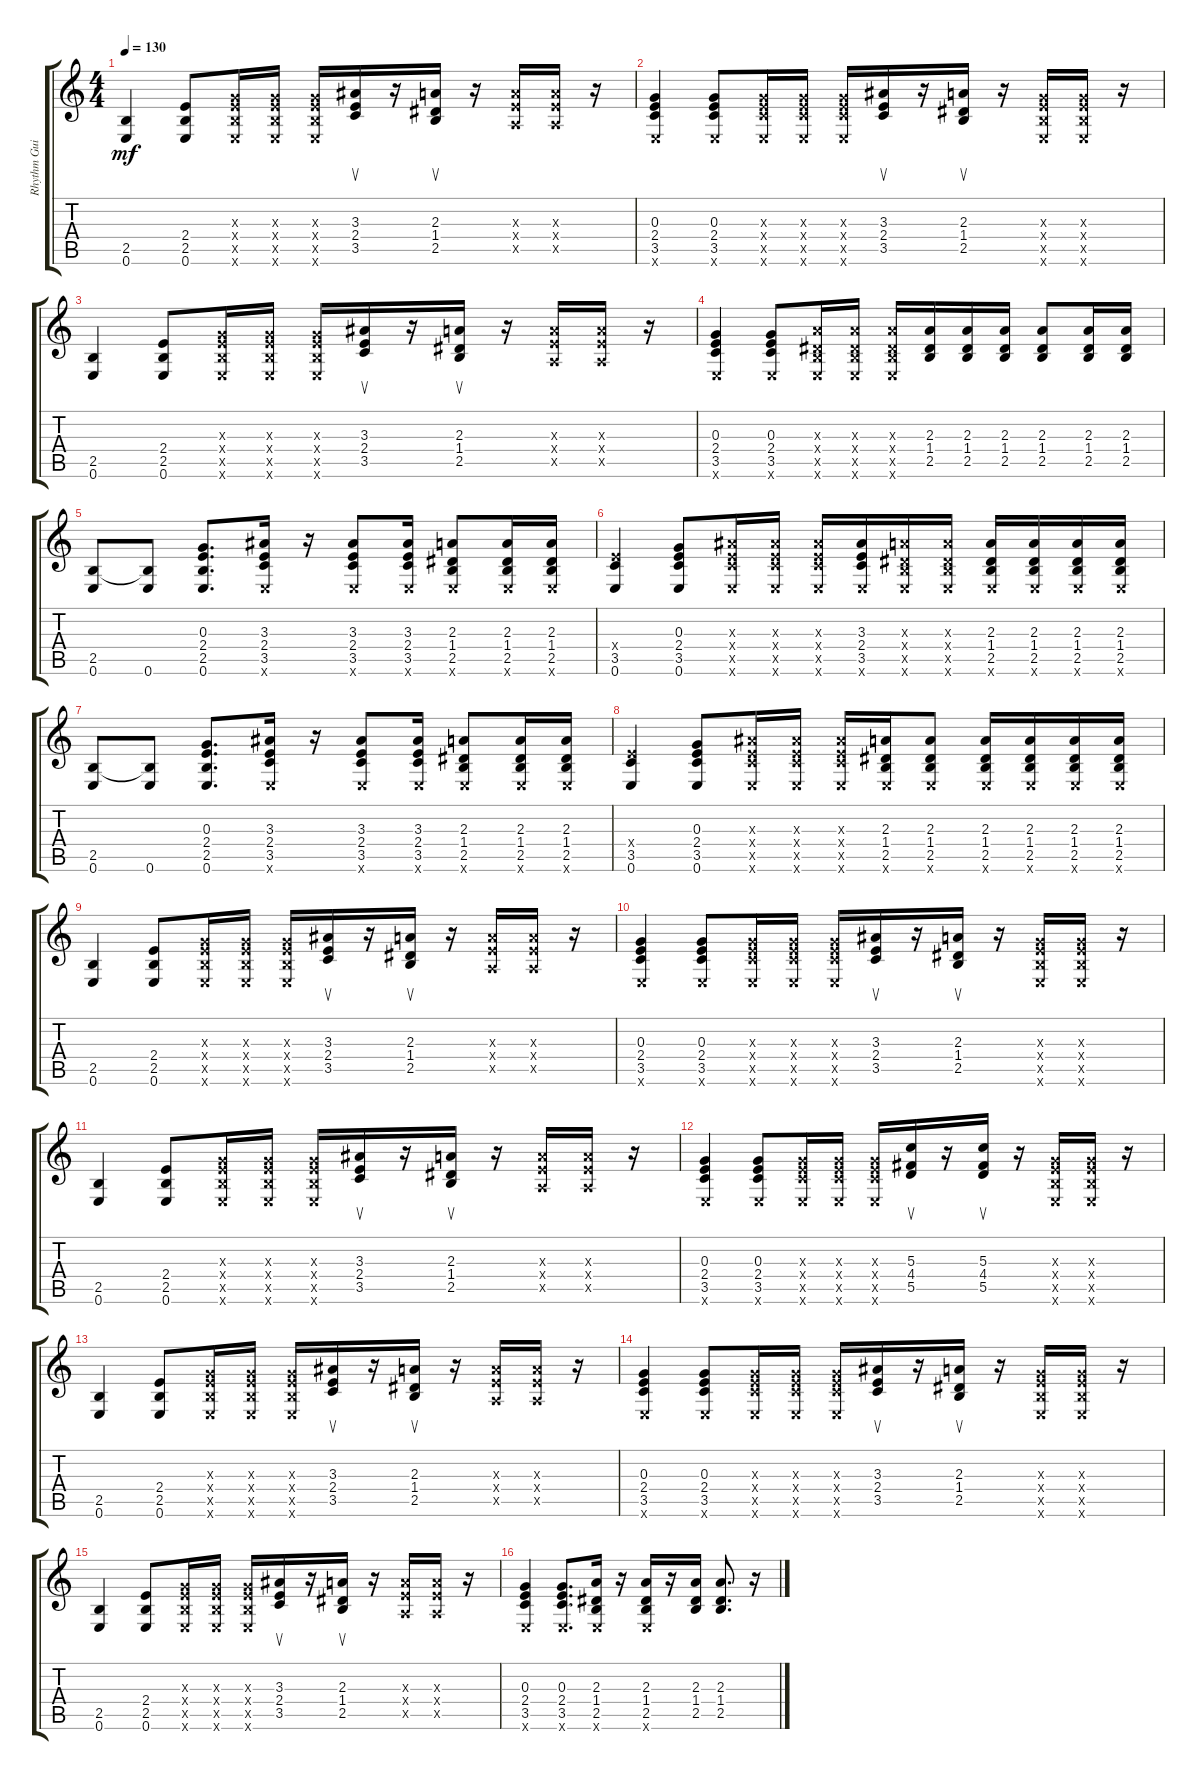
\track ("Rhythm Guitar" "Rhythm Gui") {instrument acousticguitarnylon}
\staff {score tabs}
\tuning (E4 B3 G3 D3 A2 E2) {hide}
\ts (4 4)
\tempo 130
\clef g2
\ks c
(2.5 0.6).4{dy mf} (2.4 2.5 0.6).8 (0.3{x} 2.4{x} 2.5{x} 0.6{x}).16 (0.3{x} 2.4{x} 2.5{x} 0.6{x}).16 (0.3{x} 2.4{x} 2.5{x} 0.6{x}).16 (3.3 2.4 3.5).16{su} r.16 (2.3 1.4 2.5).16{su} r.16 (2.3{x} 2.4{x} 0.5{x}).16 (2.3{x} 2.4{x} 0.5{x}).16 r.16 |
(0.3 2.4 3.5 0.6{x}).4 (0.3 2.4 3.5 0.6{x}).8 (0.3{x} 2.4{x} 3.5{x} 0.6{x}).16 (0.3{x} 2.4{x} 3.5{x} 0.6{x}).16 (0.3{x} 2.4{x} 3.5{x} 0.6{x}).16 (3.3 2.4 3.5).16{su} r.16 (2.3 1.4 2.5).16{su} r.16 (0.3{x} 2.4{x} 2.5{x} 0.6{x}).16 (0.3{x} 2.4{x} 2.5{x} 0.6{x}).16 r.16 |
(2.5 0.6).4 (2.4 2.5 0.6).8 (0.3{x} 2.4{x} 2.5{x} 0.6{x}).16 (0.3{x} 2.4{x} 2.5{x} 0.6{x}).16 (0.3{x} 2.4{x} 2.5{x} 0.6{x}).16 (3.3 2.4 3.5).16{su} r.16 (2.3 1.4 2.5).16{su} r.16 (2.3{x} 2.4{x} 0.5{x}).16 (2.3{x} 2.4{x} 0.5{x}).16 r.16 |
(0.3 2.4 3.5 0.6{x}).4 (0.3 2.4 3.5 0.6{x}).8 (2.3{x} 1.4{x} 2.5{x} 0.6{x}).16 (2.3{x} 1.4{x} 2.5{x} 0.6{x}).16 (2.3{x} 1.4{x} 2.5{x} 0.6{x}).16 (2.3 1.4 2.5).16 (2.3 1.4 2.5).16 (2.3 1.4 2.5).16 (2.3 1.4 2.5).8 (2.3 1.4 2.5).16 (2.3 1.4 2.5).16 |
(2.5 0.6).8 (2.5{t} 0.6).8 (0.3 2.4 2.5 0.6).8{d} (3.3 2.4 3.5 0.6{x}).16 r.16 (3.3 2.4 3.5 0.6{x}).8 (3.3 2.4 3.5 0.6{x}).16 (2.3 1.4 2.5 0.6{x}).8 (2.3 1.4 2.5 0.6{x}).16 (2.3 1.4 2.5 0.6{x}).16 |
(2.4{x} 3.5 0.6).4 (0.3 2.4 3.5 0.6).8 (3.3{x} 2.4{x} 3.5{x} 0.6{x}).16 (3.3{x} 2.4{x} 3.5{x} 0.6{x}).16 (3.3{x} 2.4{x} 3.5{x} 0.6{x}).16 (3.3 2.4 3.5 0.6{x}).16 (2.3{x} 1.4{x} 2.5{x} 0.6{x}).16 (2.3{x} 1.4{x} 2.5{x} 0.6{x}).16 (2.3 1.4 2.5 0.6{x}).16 (2.3 1.4 2.5 0.6{x}).16 (2.3 1.4 2.5 0.6{x}).16 (2.3 1.4 2.5 0.6{x}).16 |
(2.5 0.6).8 (2.5{t} 0.6).8 (0.3 2.4 2.5 0.6).8{d} (3.3 2.4 3.5 0.6{x}).16 r.16 (3.3 2.4 3.5 0.6{x}).8 (3.3 2.4 3.5 0.6{x}).16 (2.3 1.4 2.5 0.6{x}).8 (2.3 1.4 2.5 0.6{x}).16 (2.3 1.4 2.5 0.6{x}).16 |
(2.4{x} 3.5 0.6).4 (0.3 2.4 3.5 0.6).8 (3.3{x} 2.4{x} 3.5{x} 0.6{x}).16 (3.3{x} 2.4{x} 3.5{x} 0.6{x}).16 (3.3{x} 2.4{x} 3.5{x} 0.6{x}).16 (2.3 1.4 2.5 0.6{x}).16 (2.3 1.4 2.5 0.6{x}).8 (2.3 1.4 2.5 0.6{x}).16 (2.3 1.4 2.5 0.6{x}).16 (2.3 1.4 2.5 0.6{x}).16 (2.3 1.4 2.5 0.6{x}).16 |
(2.5 0.6).4 (2.4 2.5 0.6).8 (0.3{x} 2.4{x} 2.5{x} 0.6{x}).16 (0.3{x} 2.4{x} 2.5{x} 0.6{x}).16 (0.3{x} 2.4{x} 2.5{x} 0.6{x}).16 (3.3 2.4 3.5).16{su} r.16 (2.3 1.4 2.5).16{su} r.16 (2.3{x} 2.4{x} 0.5{x}).16 (2.3{x} 2.4{x} 0.5{x}).16 r.16 |
(0.3 2.4 3.5 0.6{x}).4 (0.3 2.4 3.5 0.6{x}).8 (0.3{x} 2.4{x} 3.5{x} 0.6{x}).16 (0.3{x} 2.4{x} 3.5{x} 0.6{x}).16 (0.3{x} 2.4{x} 3.5{x} 0.6{x}).16 (3.3 2.4 3.5).16{su} r.16 (2.3 1.4 2.5).16{su} r.16 (0.3{x} 2.4{x} 2.5{x} 0.6{x}).16 (0.3{x} 2.4{x} 2.5{x} 0.6{x}).16 r.16 |
(2.5 0.6).4 (2.4 2.5 0.6).8 (0.3{x} 2.4{x} 2.5{x} 0.6{x}).16 (0.3{x} 2.4{x} 2.5{x} 0.6{x}).16 (0.3{x} 2.4{x} 2.5{x} 0.6{x}).16 (3.3 2.4 3.5).16{su} r.16 (2.3 1.4 2.5).16{su} r.16 (2.3{x} 2.4{x} 0.5{x}).16 (2.3{x} 2.4{x} 0.5{x}).16 r.16 |
(0.3 2.4 3.5 0.6{x}).4 (0.3 2.4 3.5 0.6{x}).8 (0.3{x} 2.4{x} 3.5{x} 0.6{x}).16 (0.3{x} 2.4{x} 3.5{x} 0.6{x}).16 (0.3{x} 2.4{x} 3.5{x} 0.6{x}).16 (5.3 4.4 5.5).16{su} r.16 (5.3 4.4 5.5).16{su} r.16 (0.3{x} 2.4{x} 2.5{x} 0.6{x}).16 (0.3{x} 2.4{x} 2.5{x} 0.6{x}).16 r.16 |
(2.5 0.6).4 (2.4 2.5 0.6).8 (0.3{x} 2.4{x} 2.5{x} 0.6{x}).16 (0.3{x} 2.4{x} 2.5{x} 0.6{x}).16 (0.3{x} 2.4{x} 2.5{x} 0.6{x}).16 (3.3 2.4 3.5).16{su} r.16 (2.3 1.4 2.5).16{su} r.16 (2.3{x} 2.4{x} 0.5{x}).16 (2.3{x} 2.4{x} 0.5{x}).16 r.16 |
(0.3 2.4 3.5 0.6{x}).4 (0.3 2.4 3.5 0.6{x}).8 (0.3{x} 2.4{x} 3.5{x} 0.6{x}).16 (0.3{x} 2.4{x} 3.5{x} 0.6{x}).16 (0.3{x} 2.4{x} 3.5{x} 0.6{x}).16 (3.3 2.4 3.5).16{su} r.16 (2.3 1.4 2.5).16{su} r.16 (0.3{x} 2.4{x} 2.5{x} 0.6{x}).16 (0.3{x} 2.4{x} 2.5{x} 0.6{x}).16 r.16 |
(2.5 0.6).4 (2.4 2.5 0.6).8 (0.3{x} 2.4{x} 2.5{x} 0.6{x}).16 (0.3{x} 2.4{x} 2.5{x} 0.6{x}).16 (0.3{x} 2.4{x} 2.5{x} 0.6{x}).16 (3.3 2.4 3.5).16{su} r.16 (2.3 1.4 2.5).16{su} r.16 (2.3{x} 2.4{x} 0.5{x}).16 (2.3{x} 2.4{x} 0.5{x}).16 r.16 |
(0.3 2.4 3.5 0.6{x}).4 (0.3 2.4 3.5 0.6{x}).8{d} (2.3 1.4 2.5 0.6{x}).16 r.16 (2.3 1.4 2.5 0.6{x}).16 r.16 (2.3 1.4 2.5).16 (2.3 1.4 2.5).8{d} r.16
